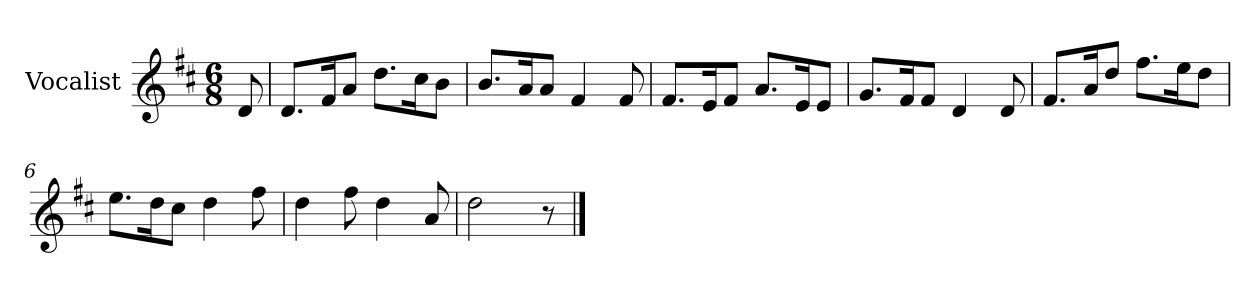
**kern
*part1
*staff1
*I"Vocalist
*k[f#c#]
*D:
*M6/8
=
8d
=1
8.dL
16f#K
8aJ
8.ddL
16cc#K
8bJ
=2
8.bL
16aK
8aJ
4f#
8f#
=3
8.f#L
16eK
8f#J
8.aL
16eK
8eJ
=4
8.gL
16f#K
8f#J
4d
8d
=5
8.f#L
16aK
8ddJ
8.ff#L
16eeK
8ddJ
=6
8.eeL
16ddK
8cc#J
4dd
8ff#
=7
4dd
8ff#
4dd
8a
=8
2dd
8r
==
*-
